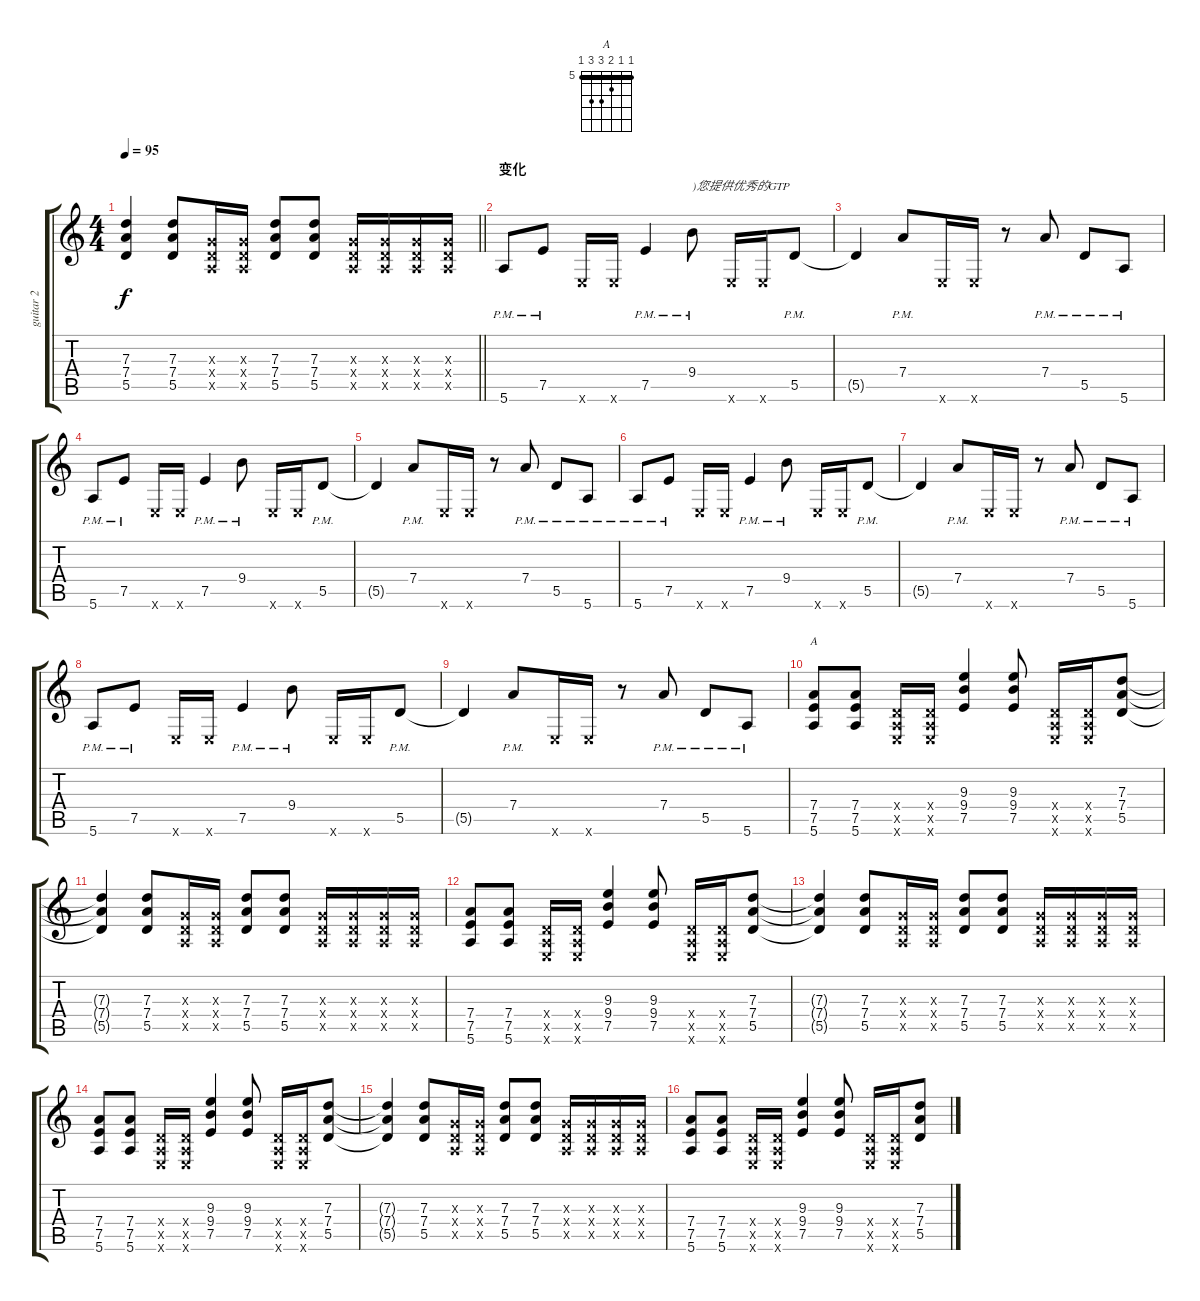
\track ("guitar 2" "guitar 2") {instrument acousticguitarnylon}
\staff {score tabs}
\tuning (E4 B3 G3 D3 A2 E2) {hide}
\chord ("A" 5 5 6 7 7 5) {firstfret 5 barre 5}
\ts (4 4)
\tempo 95
\clef g2
\barLineRight lightlight
\ks c
(7.3{t} 7.4{t} 5.5{t}).4{dy f} (7.3 7.4 5.5).8 (0.3{x} 0.4{x} 0.5{x}).16 (0.3{x} 0.4{x} 0.5{x}).16 (7.3 7.4 5.5).8 (7.3 7.4 5.5).8 (0.3{x} 0.4{x} 0.5{x}).16 (0.3{x} 0.4{x} 0.5{x}).16 (0.3{x} 0.4{x} 0.5{x}).16 (0.3{x} 0.4{x} 0.5{x}).16 |
\section ("" "变化")
5.6{pm}.8 7.5{pm}.8 0.6{x}.16 0.6{x}.16 7.5{pm}.4 9.4{pm}.8{txt ")您提供优秀的GTP"} 0.6{x}.16 0.6{x}.16 5.5{pm}.8 |
5.5{t}.4 7.4{pm}.8 0.6{x}.16 0.6{x}.16 r.8 7.4{pm}.8 5.5{pm}.8 5.6{pm}.8 |
5.6{pm}.8 7.5{pm}.8 0.6{x}.16 0.6{x}.16 7.5{pm}.4 9.4{pm}.8 0.6{x}.16 0.6{x}.16 5.5{pm}.8 |
5.5{t}.4 7.4{pm}.8 0.6{x}.16 0.6{x}.16 r.8 7.4{pm}.8 5.5{pm}.8 5.6{pm}.8 |
5.6{pm}.8 7.5{pm}.8 0.6{x}.16 0.6{x}.16 7.5{pm}.4 9.4{pm}.8 0.6{x}.16 0.6{x}.16 5.5{pm}.8 |
5.5{t}.4 7.4{pm}.8 0.6{x}.16 0.6{x}.16 r.8 7.4{pm}.8 5.5{pm}.8 5.6{pm}.8 |
5.6{pm}.8 7.5{pm}.8 0.6{x}.16 0.6{x}.16 7.5{pm}.4 9.4{pm}.8 0.6{x}.16 0.6{x}.16 5.5{pm}.8 |
5.5{t}.4 7.4{pm}.8 0.6{x}.16 0.6{x}.16 r.8 7.4{pm}.8 5.5{pm}.8 5.6{pm}.8 |
(7.4 7.5 5.6).8{ch "A"} (7.4 7.5 5.6).8 (0.4{x} 0.5{x} 0.6{x}).16 (0.4{x} 0.5{x} 0.6{x}).16 (9.3 9.4 7.5).4 (9.3 9.4 7.5).8 (0.4{x} 0.5{x} 0.6{x}).16 (0.4{x} 0.5{x} 0.6{x}).16 (7.3 7.4 5.5).8 |
(7.3{t} 7.4{t} 5.5{t}).4 (7.3 7.4 5.5).8 (0.3{x} 0.4{x} 0.5{x}).16 (0.3{x} 0.4{x} 0.5{x}).16 (7.3 7.4 5.5).8 (7.3 7.4 5.5).8 (0.3{x} 0.4{x} 0.5{x}).16 (0.3{x} 0.4{x} 0.5{x}).16 (0.3{x} 0.4{x} 0.5{x}).16 (0.3{x} 0.4{x} 0.5{x}).16 |
(7.4 7.5 5.6).8 (7.4 7.5 5.6).8 (0.4{x} 0.5{x} 0.6{x}).16 (0.4{x} 0.5{x} 0.6{x}).16 (9.3 9.4 7.5).4 (9.3 9.4 7.5).8 (0.4{x} 0.5{x} 0.6{x}).16 (0.4{x} 0.5{x} 0.6{x}).16 (7.3 7.4 5.5).8 |
(7.3{t} 7.4{t} 5.5{t}).4 (7.3 7.4 5.5).8 (0.3{x} 0.4{x} 0.5{x}).16 (0.3{x} 0.4{x} 0.5{x}).16 (7.3 7.4 5.5).8 (7.3 7.4 5.5).8 (0.3{x} 0.4{x} 0.5{x}).16 (0.3{x} 0.4{x} 0.5{x}).16 (0.3{x} 0.4{x} 0.5{x}).16 (0.3{x} 0.4{x} 0.5{x}).16 |
(7.4 7.5 5.6).8 (7.4 7.5 5.6).8 (0.4{x} 0.5{x} 0.6{x}).16 (0.4{x} 0.5{x} 0.6{x}).16 (9.3 9.4 7.5).4 (9.3 9.4 7.5).8 (0.4{x} 0.5{x} 0.6{x}).16 (0.4{x} 0.5{x} 0.6{x}).16 (7.3 7.4 5.5).8 |
(7.3{t} 7.4{t} 5.5{t}).4 (7.3 7.4 5.5).8 (0.3{x} 0.4{x} 0.5{x}).16 (0.3{x} 0.4{x} 0.5{x}).16 (7.3 7.4 5.5).8 (7.3 7.4 5.5).8 (0.3{x} 0.4{x} 0.5{x}).16 (0.3{x} 0.4{x} 0.5{x}).16 (0.3{x} 0.4{x} 0.5{x}).16 (0.3{x} 0.4{x} 0.5{x}).16 |
(7.4 7.5 5.6).8 (7.4 7.5 5.6).8 (0.4{x} 0.5{x} 0.6{x}).16 (0.4{x} 0.5{x} 0.6{x}).16 (9.3 9.4 7.5).4 (9.3 9.4 7.5).8 (0.4{x} 0.5{x} 0.6{x}).16 (0.4{x} 0.5{x} 0.6{x}).16 (7.3 7.4 5.5).8
